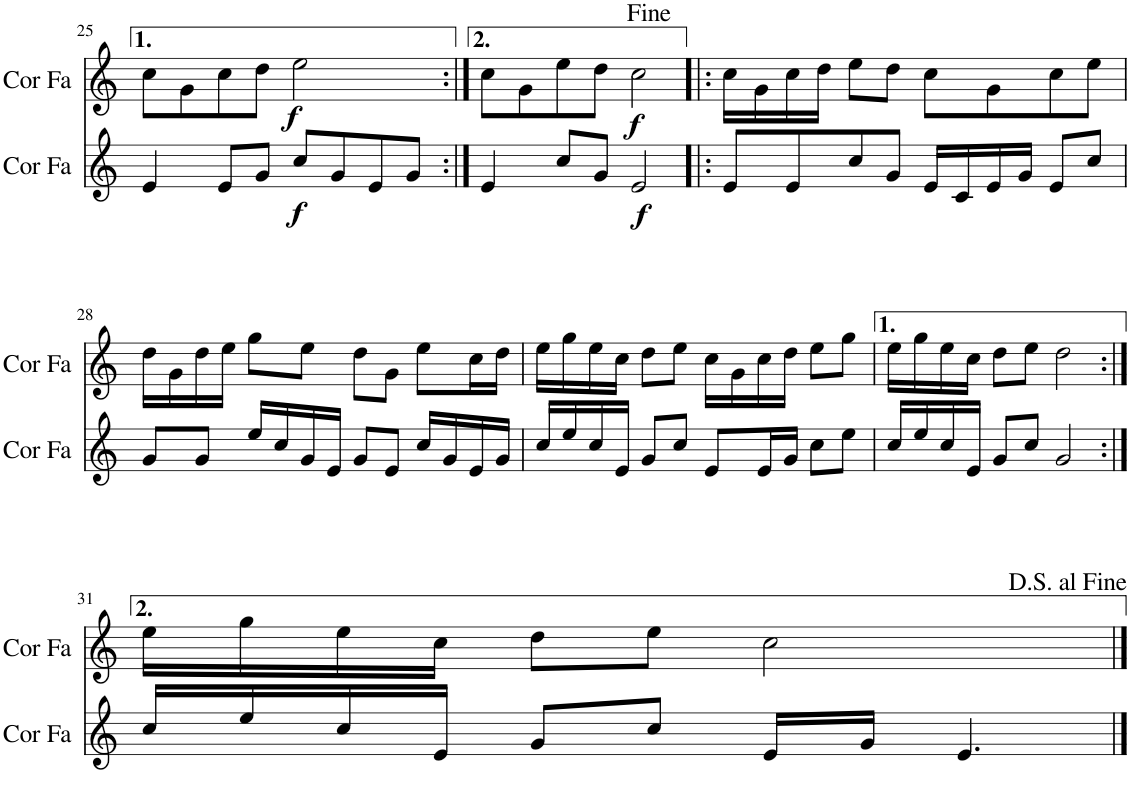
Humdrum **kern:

**kern	**dynam	**kern	**dynam
*part2	*part2	*part1	*part1
*staff2	*staff2	*staff1	*staff1
*I"Cor en Fa	*	*I"Cor en Fa	*
*I'Cor Fa	*	*I'Cor Fa	*
!!LO:PB:g=z
*clefG2	*	*clefG2	*
*Trd4c7	*	*Trd4c7	*
*k[]	*	*k[]	*
*M4/4	*	*M4/4	*
=25	=25	=25	=25
4e/	.	8cc\L	.
.	.	8g\	.
8e/L	.	8cc\	.
8g/J	.	8dd\J	.
!	!LO:DY:b	!	!LO:DY:b
8cc/L	f	2ee\	f
8g/	.	.	.
8e/	.	.	.
8g/J	.	.	.
=26:|!	=26:|!	=26:|!	=26:|!
4e/	.	8cc\L	.
.	.	8g\	.
8cc/L	.	8ee\	.
8g/J	.	8dd\J	.
!	!LO:DY:b	!	!LO:DY:b
2e/	f	2cc\	f
=27!|:	=27!|:	=27!|:	=27!|:
8e/L	.	16cc\LL	.
.	.	16g\	.
8e/	.	16cc\	.
.	.	16dd\JJ	.
8cc/	.	8ee\L	.
8g/J	.	8dd\J	.
16e/LL	.	8cc\L	.
16c/	.	.	.
16e/	.	8g\	.
16g/JJ	.	.	.
8e/L	.	8cc\	.
8cc/J	.	8ee\J	.
!!LO:LB:g=z
=28	=28	=28	=28
8g/L	.	16dd\LL	.
.	.	16g\	.
8g/J	.	16dd\	.
.	.	16ee\JJ	.
16ee/LL	.	8gg\L	.
16cc/	.	.	.
16g/	.	8ee\J	.
16e/JJ	.	.	.
8g/L	.	8dd\L	.
8e/J	.	8g\J	.
16cc/LL	.	8ee\L	.
16g/	.	.	.
16e/	.	16cc\L	.
16g/JJ	.	16dd\JJ	.
=29	=29	=29	=29
16cc/LL	.	16ee\LL	.
16ee/	.	16gg\	.
16cc/	.	16ee\	.
16e/JJ	.	16cc\JJ	.
8g/L	.	8dd\L	.
8cc/J	.	8ee\J	.
8e/L	.	16cc\LL	.
.	.	16g\	.
16e/L	.	16cc\	.
16g/JJ	.	16dd\JJ	.
8cc\L	.	8ee\L	.
8ee\J	.	8gg\J	.
=30	=30	=30	=30
16cc/LL	.	16ee\LL	.
16ee/	.	16gg\	.
16cc/	.	16ee\	.
16e/JJ	.	16cc\JJ	.
8g/L	.	8dd\L	.
8cc/J	.	8ee\J	.
2g/	.	2dd\	.
!!LO:LB:g=z
=31:|!	=31:|!	=31:|!	=31:|!
16cc/LL	.	16ee\LL	.
16ee/	.	16gg\	.
16cc/	.	16ee\	.
16e/JJ	.	16cc\JJ	.
8g/L	.	8dd\L	.
8cc/J	.	8ee\J	.
16e/LL	.	2cc\	.
16g/JJ	.	.	.
4.e/	.	.	.
==	==	==	==
*-	*-	*-	*-
